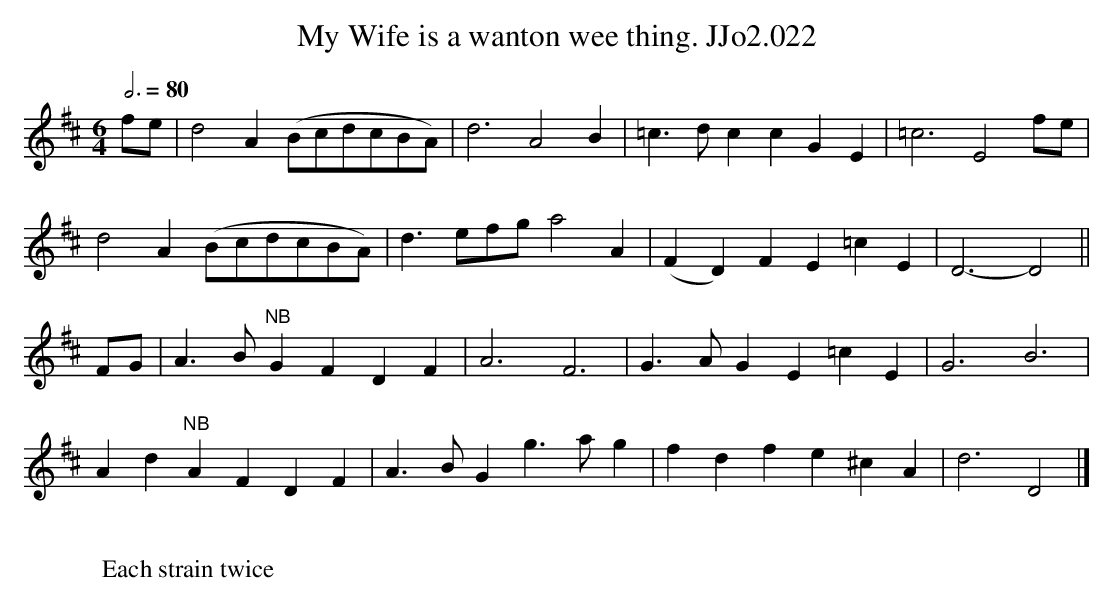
X:1
T:My Wife is a wanton wee thing. JJo2.022
Q:3/4=80
M:6/4
L:1/8
K:D
fe|d4A2 (BcdcBA)|d6A4B2|=c3d c2c2G2E2|=c6E4 fe|
d4 A2 (BcdcBA)|d3 efg a4A2|(F2D2)F2 E2 =c2E2|D6-D4||
FG|A3B"NB"G2 F2D2F2|A6 F6|G3AG2 E2=c2E2|G6 B6|
A2d2"NB"A2 F2D2F2|A3BG2 g3ag2|f2d2f2 e2^c2A2|d6 D4 |]
W:
W:Each strain twice
